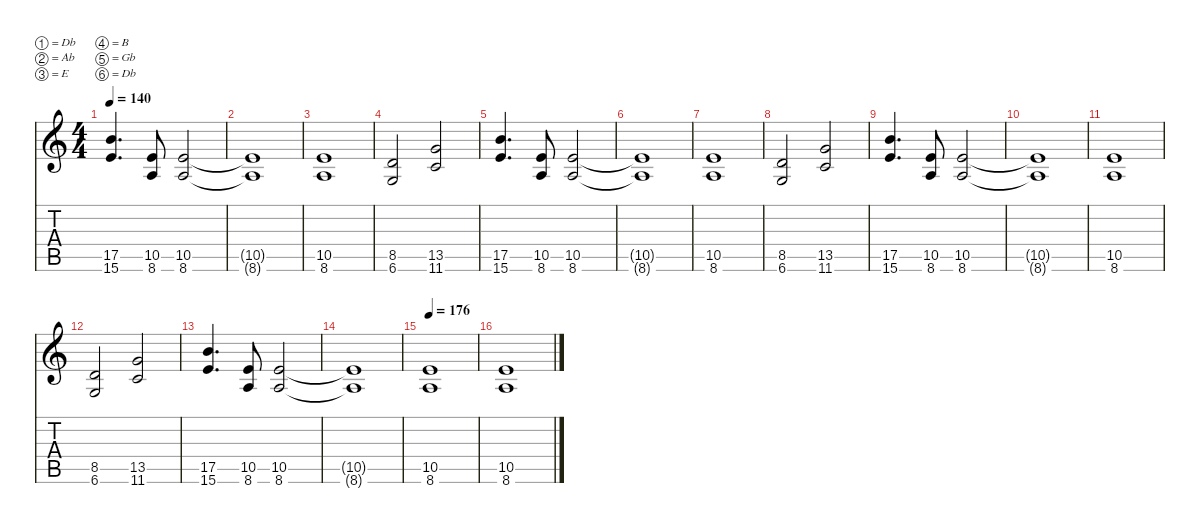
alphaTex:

\defaultSystemsLayout 4
\hideDynamics
\bracketExtendMode nobrackets
\singleTrackTrackNamePolicy hidden
\multiTrackTrackNamePolicy hidden
\firstSystemTrackNameMode fullname
\firstSystemTrackNameOrientation horizontal
\otherSystemsTrackNameOrientation horizontal
\track ("Tony Iommi" "dist.guit.") {instrument distortionguitar}
\staff {score tabs}
\tuning (Db4 Ab3 E3 B2 Gb2 Db2)
\ts (4 4)
\tempo 140
\clef g2
\ks c
(17.5 15.6).4{d dy f beam Up} (10.5 8.6).8{beam Up} (10.5 8.6).2{beam Up} |
(10.5{t} 8.6{t}).1{beam Up} |
(10.5 8.6).1{beam Up} |
(8.5 6.6).2{beam Up} (13.5 11.6).2{beam Up} |
(17.5 15.6).4{d beam Up} (10.5 8.6).8{beam Up} (10.5 8.6).2{beam Up} |
(10.5{t} 8.6{t}).1{beam Up} |
(10.5 8.6).1{beam Up} |
(8.5 6.6).2{beam Up} (13.5 11.6).2{beam Up} |
(17.5 15.6).4{d beam Up} (10.5 8.6).8{beam Up} (10.5 8.6).2{beam Up} |
(10.5{t} 8.6{t}).1{beam Up} |
(10.5 8.6).1{beam Up} |
(8.5 6.6).2{beam Up} (13.5 11.6).2{beam Up} |
(17.5 15.6).4{d beam Up} (10.5 8.6).8{beam Up} (10.5 8.6).2{beam Up} |
(10.5{t} 8.6{t}).1{beam Up} |
\tempo 176
(10.5 8.6).1{beam Up} |
(10.5 8.6).1{beam Up}
